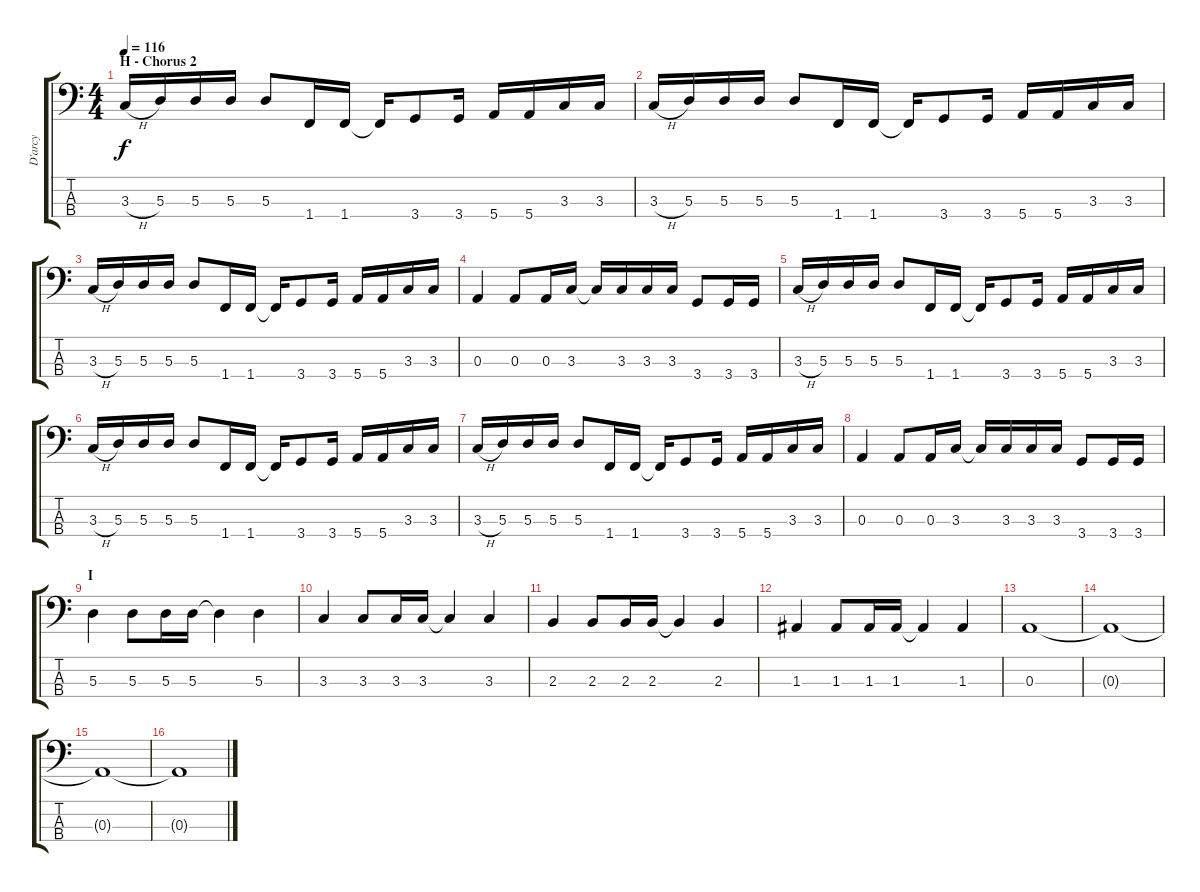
\track ("D'arcy" "D'arcy") {instrument electricbasspick}
\staff {score tabs}
\tuning (G2 D2 A1 E1) {hide}
\ts (4 4)
\section ("" "H - Chorus 2")
\tempo 116
\clef f4
\ks c
3.3{h}.16{dy f} 5.3.16 5.3.16 5.3.16 5.3.8 1.4.16 1.4.16 1.4{t}.16 3.4.8 3.4.16 5.4.16 5.4.16 3.3.16 3.3.16 |
3.3{h}.16 5.3.16 5.3.16 5.3.16 5.3.8 1.4.16 1.4.16 1.4{t}.16 3.4.8 3.4.16 5.4.16 5.4.16 3.3.16 3.3.16 |
3.3{h}.16 5.3.16 5.3.16 5.3.16 5.3.8 1.4.16 1.4.16 1.4{t}.16 3.4.8 3.4.16 5.4.16 5.4.16 3.3.16 3.3.16 |
0.3.4 0.3.8 0.3.16 3.3.16 3.3{t}.16 3.3.16 3.3.16 3.3.16 3.4.8 3.4.16 3.4.16 |
3.3{h}.16 5.3.16 5.3.16 5.3.16 5.3.8 1.4.16 1.4.16 1.4{t}.16 3.4.8 3.4.16 5.4.16 5.4.16 3.3.16 3.3.16 |
3.3{h}.16 5.3.16 5.3.16 5.3.16 5.3.8 1.4.16 1.4.16 1.4{t}.16 3.4.8 3.4.16 5.4.16 5.4.16 3.3.16 3.3.16 |
3.3{h}.16 5.3.16 5.3.16 5.3.16 5.3.8 1.4.16 1.4.16 1.4{t}.16 3.4.8 3.4.16 5.4.16 5.4.16 3.3.16 3.3.16 |
0.3.4 0.3.8 0.3.16 3.3.16 3.3{t}.16 3.3.16 3.3.16 3.3.16 3.4.8 3.4.16 3.4.16 |
\section ("" "I")
5.3.4 5.3.8 5.3.16 5.3.16 5.3{t}.4 5.3.4 |
3.3.4 3.3.8 3.3.16 3.3.16 3.3{t}.4 3.3.4 |
2.3.4 2.3.8 2.3.16 2.3.16 2.3{t}.4 2.3.4 |
1.3.4 1.3.8 1.3.16 1.3.16 1.3{t}.4 1.3.4 |
0.3.1 |
0.3{t}.1 |
0.3{t}.1 |
0.3{t}.1
